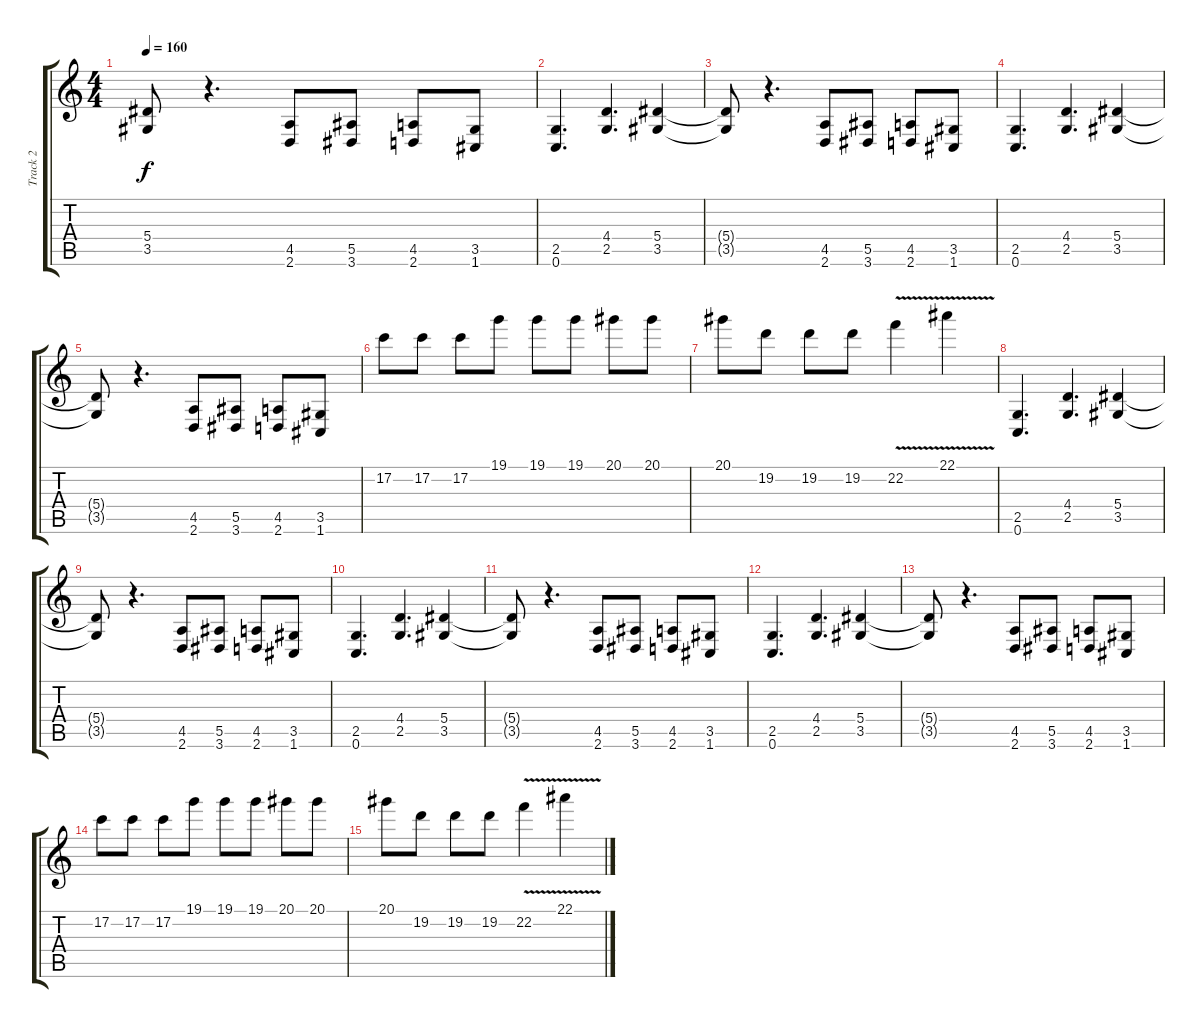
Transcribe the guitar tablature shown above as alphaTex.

\track ("Track 2" "Track 2") {instrument distortionguitar}
\staff {score tabs}
\tuning (C4 G3 Eb3 Bb2 F2 C2) {hide}
\ts (4 4)
\tempo 160
\clef g2
\ks c
(5.4{t} 3.5{t}).8{dy f} r.4{d} (4.5 2.6).8 (5.5 3.6).8 (4.5 2.6).8 (3.5 1.6).8 |
(2.5 0.6).4{d} (4.4 2.5).4{d} (5.4 3.5).4 |
(5.4{t} 3.5{t}).8 r.4{d} (4.5 2.6).8 (5.5 3.6).8 (4.5 2.6).8 (3.5 1.6).8 |
(2.5 0.6).4{d} (4.4 2.5).4{d} (5.4 3.5).4 |
(5.4{t} 3.5{t}).8 r.4{d} (4.5 2.6).8 (5.5 3.6).8 (4.5 2.6).8 (3.5 1.6).8 |
17.2.8 17.2.8 17.2.8 19.1.8 19.1.8 19.1.8 20.1.8 20.1.8 |
20.1.8 19.2.8 19.2.8 19.2.8 22.2{v}.4 22.1{v}.4 |
(2.5 0.6).4{d} (4.4 2.5).4{d} (5.4 3.5).4 |
(5.4{t} 3.5{t}).8 r.4{d} (4.5 2.6).8 (5.5 3.6).8 (4.5 2.6).8 (3.5 1.6).8 |
(2.5 0.6).4{d} (4.4 2.5).4{d} (5.4 3.5).4 |
(5.4{t} 3.5{t}).8 r.4{d} (4.5 2.6).8 (5.5 3.6).8 (4.5 2.6).8 (3.5 1.6).8 |
(2.5 0.6).4{d} (4.4 2.5).4{d} (5.4 3.5).4 |
(5.4{t} 3.5{t}).8 r.4{d} (4.5 2.6).8 (5.5 3.6).8 (4.5 2.6).8 (3.5 1.6).8 |
17.2.8 17.2.8 17.2.8 19.1.8 19.1.8 19.1.8 20.1.8 20.1.8 |
20.1.8 19.2.8 19.2.8 19.2.8 22.2{v}.4 22.1{v}.4
